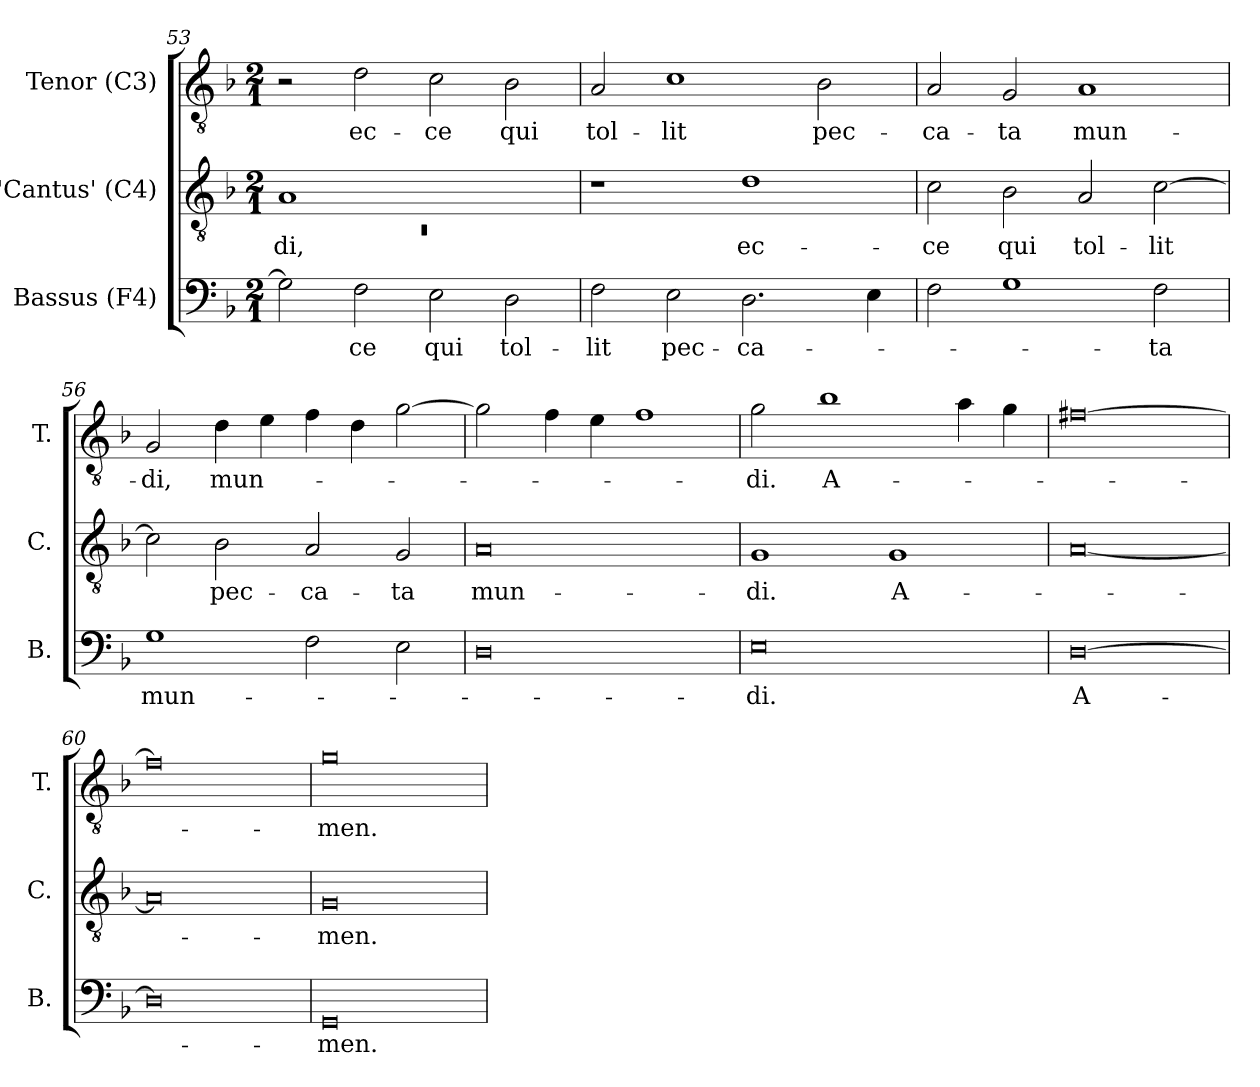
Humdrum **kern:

**kern	**text	**kern	**text	**kern	**text
*part3	*part3	*part2	*part2	*part1	*part1
*staff3	*staff3	*staff2	*staff2	*staff1	*staff1
*I"Bassus (F4)	*	*I"'Cantus' (C4)	*	*I"Tenor (C3)	*
*I'B.	*	*I'C.	*	*I'T.	*
*clefF4	*	*clefGv2	*	*clefGv2	*
*k[b-]	*	*k[b-]	*	*k[b-]	*
*F:	*	*F:	*	*F:	*
*M2/1	*	*M2/1	*	*M2/1	*
=53	=53	=53	=53	=53	=53
*	*	*^	*	*	*
!	!	!	!LO:N:vis=1	!LO:LY:b	!	!
2G\]	.	1A	0rC	-di,	2r	.
!	!LO:LY:b	!	!	!	!	!LO:LY:b
2F\	-ce	.	.	.	2d\	ec-
!	!LO:LY:b	!	!	!	!	!LO:LY:b
2E\	qui	1ryy	.	.	2c\	-ce
!	!LO:LY:b	!	!	!	!	!LO:LY:b
2D\	tol-	.	.	.	2B-\	qui
*	*	*v	*v	*	*	*
=54	=54	=54	=54	=54	=54
!	!LO:LY:b	!	!	!	!LO:LY:b
2F\	-lit	1r	.	2A/	tol-
!	!LO:LY:b	!	!	!	!LO:LY:b
2E\	pec-	.	.	1c	-lit
!	!LO:LY:b	!	!LO:LY:b	!	!
2.D\	-ca-	1d	ec-	.	.
!	!	!	!	!	!LO:LY:b
.	.	.	.	2B-\	pec-
4E\	.	.	.	.	.
!!LO:LB:g=z
=55	=55	=55	=55	=55	=55
!	!	!	!LO:LY:b	!	!LO:LY:b
2F\	.	2c\	-ce	2A/	-ca-
!	!	!	!LO:LY:b	!	!LO:LY:b
1G	.	2B-\	qui	2G/	-ta
!	!	!	!LO:LY:b	!	!LO:LY:b
.	.	2A/	tol-	1A	mun-
!	!LO:LY:b	!	!LO:LY:b	!	!
2F\	-ta	[>2c\	-lit	.	.
=56	=56	=56	=56	=56	=56
!	!LO:LY:b	!	!	!	!LO:LY:b
1G	mun-	2c\]	.	2G/	-di,
!	!	!	!LO:LY:b	!	!LO:LY:b
.	.	2B-\	pec-	4d\	mun-
.	.	.	.	4e\	.
!	!	!	!LO:LY:b	!	!
2F\	.	2A/	-ca-	4f\	.
.	.	.	.	4d\	.
!	!	!	!LO:LY:b	!	!
2E\	.	2G/	-ta	[>2g\	.
=57	=57	=57	=57	=57	=57
!	!	!	!LO:LY:b	!	!
0D	.	0A	mun-	2g\]	.
.	.	.	.	4f\	.
.	.	.	.	4e\	.
.	.	.	.	1f	.
!!LO:LB:g=z
=58	=58	=58	=58	=58	=58
!	!LO:LY:b	!	!LO:LY:b	!	!LO:LY:b
0E	-di.	1G	-di.	2g\	-di.
!	!	!	!	!	!LO:LY:b
.	.	.	.	1b-	A-
!	!	!	!LO:LY:b	!	!
.	.	1G	A-	.	.
.	.	.	.	4a\	.
.	.	.	.	4g\	.
=59	=59	=59	=59	=59	=59
!	!LO:LY:b:rj	!	!	!	!
[>0D	A-	[<0A	.	[>0f#	.
=60	=60	=60	=60	=60	=60
0D]	.	0A]	.	0f#]	.
=61	=61	=61	=61	=61	=61
!	!LO:LY:b	!	!LO:LY:b	!	!LO:LY:b
0GG	-men.	0G	-men.	0g	-men.
=	=	=	=	=	=
*-	*-	*-	*-	*-	*-
